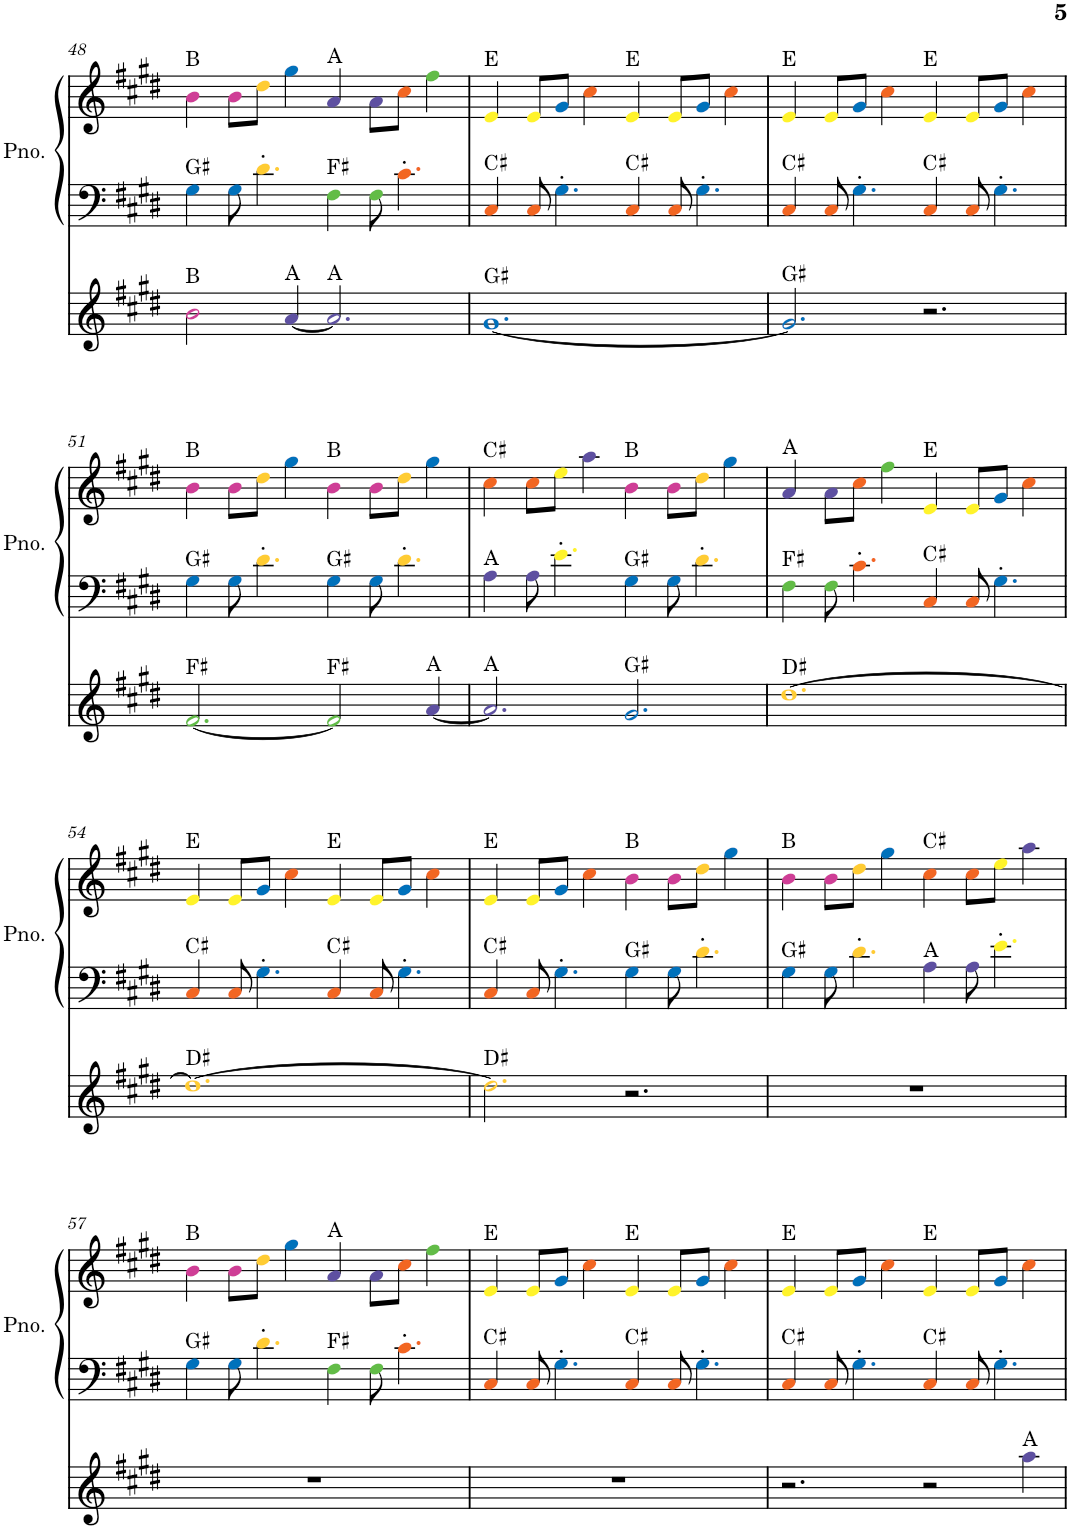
**kern	**kern	**kern
*part2	*part1	*part1
*staff3	*staff2	*staff1
*I"Piano, Flute	*I"Piano, Yamaha Grand Piano	*
*I'Pno	*I'Pno.	*
!!LO:PB:g=z
*clefG2	*clefF4	*clefG2
*k[f#c#g#d#]	*k[f#c#g#d#]	*k[f#c#g#d#]
*M6/4	*M6/4	*M6/4
=48	=48	=48
!	!	!LO:TX:a:t=B
!	!LO:TX:a:t=G♯	!
!LO:TX:a:t=B	!	!
2bi\	4G#j\	4bi\
.	8G#j\	8bi\L
.	4.d#'Z\	8dd#Z\J
!LO:TX:a:t=A	!	!
[4aV/	.	4gg#j\
!	!	!LO:TX:a:t=A
!	!LO:TX:a:t=F♯	!
!LO:TX:a:t=A	!	!
2.aV/]	4F#N\	4aV/
.	8F#N\	8aV\L
.	4.c#'l\	8cc#l\J
.	.	4ff#N\
=49	=49	=49
!	!	!LO:TX:a:t=E
!	!LO:TX:a:t=C♯	!
!LO:TX:a:t=G♯	!	!
[1.g#j	4C#l/	4e!/
.	8C#l/	8e!/L
.	4.G#'j\	8g#j/J
.	.	4cc#l\
!	!	!LO:TX:a:t=E
!	!LO:TX:a:t=C♯	!
.	4C#l/	4e!/
.	8C#l/	8e!/L
.	4.G#'j\	8g#j/J
.	.	4cc#l\
=50	=50	=50
!	!	!LO:TX:a:t=E
!	!LO:TX:a:t=C♯	!
!LO:TX:a:t=G♯	!	!
2.g#j/]	4C#l/	4e!/
.	8C#l/	8e!/L
.	4.G#'j\	8g#j/J
.	.	4cc#l\
!	!	!LO:TX:a:t=E
!	!LO:TX:a:t=C♯	!
2.r	4C#l/	4e!/
.	8C#l/	8e!/L
.	4.G#'j\	8g#j/J
.	.	4cc#l\
!!LO:LB:g=z
=51	=51	=51
!	!	!LO:TX:a:t=B
!	!LO:TX:a:t=G♯	!
!LO:TX:a:t=F♯	!	!
[2.f#N/	4G#j\	4bi\
.	8G#j\	8bi\L
.	4.d#'Z\	8dd#Z\J
.	.	4gg#j\
!	!	!LO:TX:a:t=B
!	!LO:TX:a:t=G♯	!
!LO:TX:a:t=F♯	!	!
2f#N/]	4G#j\	4bi\
.	8G#j\	8bi\L
.	4.d#'Z\	8dd#Z\J
!LO:TX:a:t=A	!	!
[4aV/	.	4gg#j\
=52	=52	=52
!	!	!LO:TX:a:t=C♯
!	!LO:TX:a:t=A	!
!LO:TX:a:t=A	!	!
2.aV/]	4AV\	4cc#l\
.	8AV\	8cc#l\L
.	4.e'!\	8ee!\J
.	.	4aaV\
!	!	!LO:TX:a:t=B
!	!LO:TX:a:t=G♯	!
!LO:TX:a:t=G♯	!	!
2.g#j/	4G#j\	4bi\
.	8G#j\	8bi\L
.	4.d#'Z\	8dd#Z\J
.	.	4gg#j\
=53	=53	=53
!	!	!LO:TX:a:t=A
!	!LO:TX:a:t=F♯	!
!LO:TX:a:t=D♯	!	!
[1.dd#Z	4F#N\	4aV/
.	8F#N\	8aV\L
.	4.c#'l\	8cc#l\J
.	.	4ff#N\
!	!	!LO:TX:a:t=E
!	!LO:TX:a:t=C♯	!
.	4C#l/	4e!/
.	8C#l/	8e!/L
.	4.G#'j\	8g#j/J
.	.	4cc#l\
!!LO:LB:g=z
=54	=54	=54
!	!	!LO:TX:a:t=E
!	!LO:TX:a:t=C♯	!
!LO:TX:a:t=D♯	!	!
1.dd#Z_	4C#l/	4e!/
.	8C#l/	8e!/L
.	4.G#'j\	8g#j/J
.	.	4cc#l\
!	!	!LO:TX:a:t=E
!	!LO:TX:a:t=C♯	!
.	4C#l/	4e!/
.	8C#l/	8e!/L
.	4.G#'j\	8g#j/J
.	.	4cc#l\
=55	=55	=55
!	!	!LO:TX:a:t=E
!	!LO:TX:a:t=C♯	!
!LO:TX:a:t=D♯	!	!
2.dd#Z\]	4C#l/	4e!/
.	8C#l/	8e!/L
.	4.G#'j\	8g#j/J
.	.	4cc#l\
!	!	!LO:TX:a:t=B
!	!LO:TX:a:t=G♯	!
2.r	4G#j\	4bi\
.	8G#j\	8bi\L
.	4.d#'Z\	8dd#Z\J
.	.	4gg#j\
=56	=56	=56
!	!	!LO:TX:a:t=B
!	!LO:TX:a:t=G♯	!
1.r	4G#j\	4bi\
.	8G#j\	8bi\L
.	4.d#'Z\	8dd#Z\J
.	.	4gg#j\
!	!	!LO:TX:a:t=C♯
!	!LO:TX:a:t=A	!
.	4AV\	4cc#l\
.	8AV\	8cc#l\L
.	4.e'!\	8ee!\J
.	.	4aaV\
!!LO:LB:g=z
=57	=57	=57
!	!	!LO:TX:a:t=B
!	!LO:TX:a:t=G♯	!
1.r	4G#j\	4bi\
.	8G#j\	8bi\L
.	4.d#'Z\	8dd#Z\J
.	.	4gg#j\
!	!	!LO:TX:a:t=A
!	!LO:TX:a:t=F♯	!
.	4F#N\	4aV/
.	8F#N\	8aV\L
.	4.c#'l\	8cc#l\J
.	.	4ff#N\
=58	=58	=58
!	!	!LO:TX:a:t=E
!	!LO:TX:a:t=C♯	!
1.r	4C#l/	4e!/
.	8C#l/	8e!/L
.	4.G#'j\	8g#j/J
.	.	4cc#l\
!	!	!LO:TX:a:t=E
!	!LO:TX:a:t=C♯	!
.	4C#l/	4e!/
.	8C#l/	8e!/L
.	4.G#'j\	8g#j/J
.	.	4cc#l\
=59	=59	=59
!	!	!LO:TX:a:t=E
!	!LO:TX:a:t=C♯	!
2.r	4C#l/	4e!/
.	8C#l/	8e!/L
.	4.G#'j\	8g#j/J
.	.	4cc#l\
!	!	!LO:TX:a:t=E
!	!LO:TX:a:t=C♯	!
2r	4C#l/	4e!/
.	8C#l/	8e!/L
.	4.G#'j\	8g#j/J
!LO:TX:a:t=A	!	!
4aaV\	.	4cc#l\
=	=	=
*-	*-	*-
